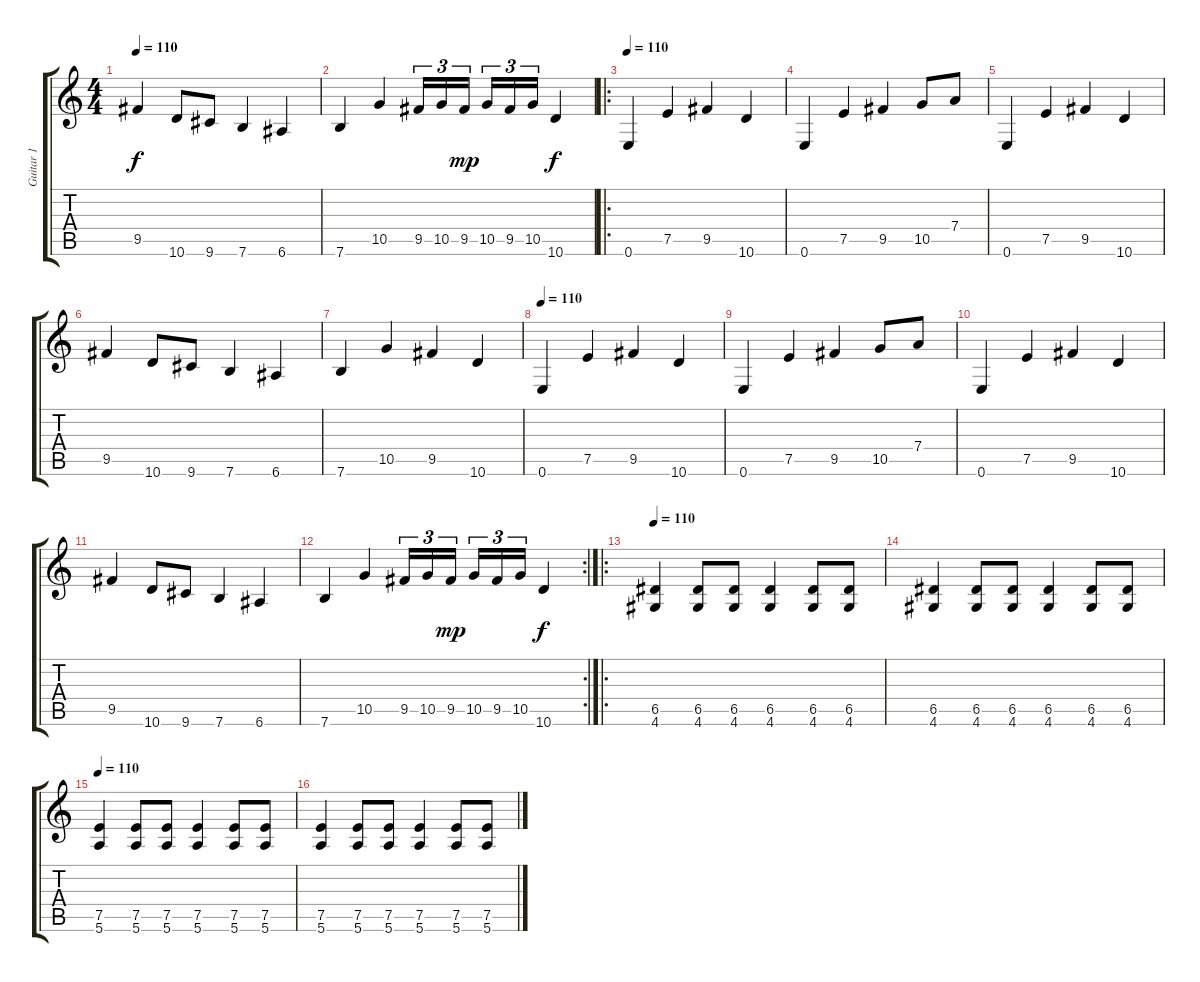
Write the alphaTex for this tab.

\track ("Guitar 1" "Guitar 1") {instrument distortionguitar}
\staff {score tabs}
\tuning (E4 B3 G3 D3 A2 E2) {hide}
\ts (4 4)
\tempo 110
\clef g2
\ks c
9.5.4{dy f} 10.6.8 9.6.8 7.6.4 6.6.4 |
7.6.4 10.5.4 9.5.16{tu (3 2)} 10.5.16{tu (3 2)} 9.5.16{tu (3 2) dy mp} 10.5.16{tu (3 2)} 9.5.16{tu (3 2)} 10.5.16{tu (3 2)} 10.6.4{dy f} |
\ro
\tempo 110
0.6.4{volume 14} 7.5.4 9.5.4 10.6.4 |
0.6.4 7.5.4 9.5.4 10.5.8 7.4.8 |
0.6.4 7.5.4 9.5.4 10.6.4 |
9.5.4 10.6.8 9.6.8 7.6.4 6.6.4 |
7.6.4 10.5.4 9.5.4 10.6.4 |
\tempo 110
0.6.4 7.5.4 9.5.4 10.6.4 |
0.6.4 7.5.4 9.5.4 10.5.8 7.4.8 |
0.6.4 7.5.4 9.5.4 10.6.4 |
9.5.4 10.6.8 9.6.8 7.6.4 6.6.4 |
\rc 2
7.6.4 10.5.4 9.5.16{tu (3 2)} 10.5.16{tu (3 2)} 9.5.16{tu (3 2) dy mp} 10.5.16{tu (3 2)} 9.5.16{tu (3 2)} 10.5.16{tu (3 2)} 10.6.4{dy f} |
\ro
\tempo 110
(6.5 4.6).4 (6.5 4.6).8 (6.5 4.6).8 (6.5 4.6).4 (6.5 4.6).8 (6.5 4.6).8 |
(6.5 4.6).4 (6.5 4.6).8 (6.5 4.6).8 (6.5 4.6).4 (6.5 4.6).8 (6.5 4.6).8 |
\tempo 110
(7.5 5.6).4 (7.5 5.6).8 (7.5 5.6).8 (7.5 5.6).4 (7.5 5.6).8 (7.5 5.6).8 |
(7.5 5.6).4 (7.5 5.6).8 (7.5 5.6).8 (7.5 5.6).4 (7.5 5.6).8 (7.5 5.6).8
